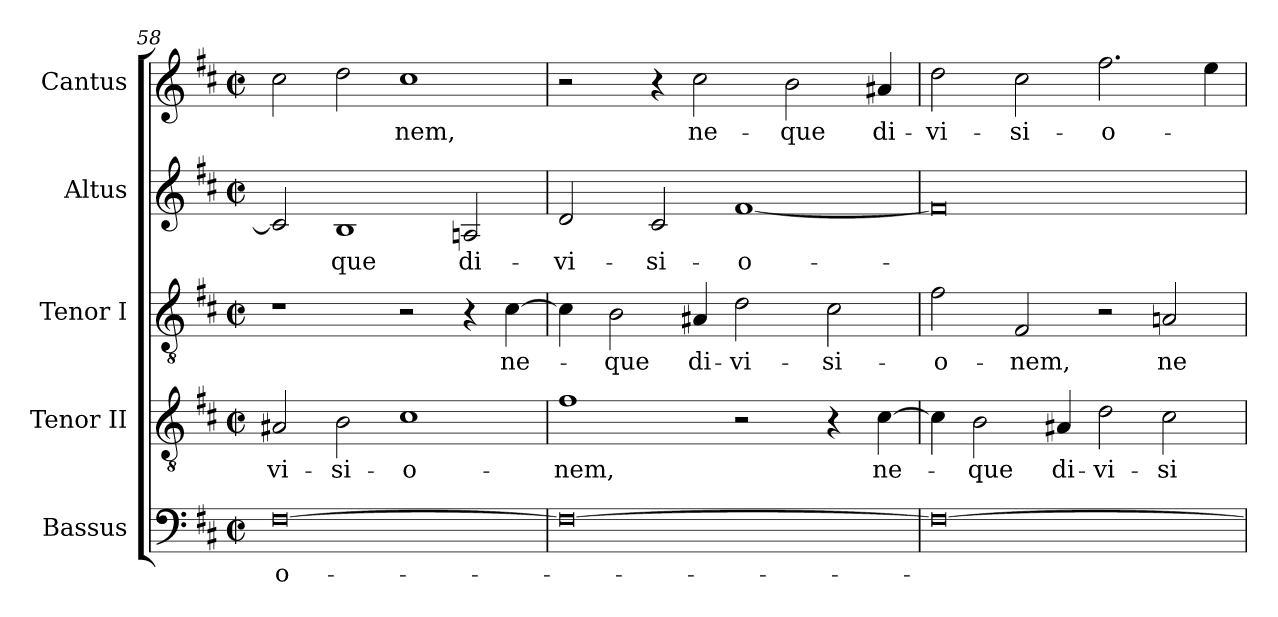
**kern	**text	**kern	**text	**kern	**text	**kern	**text	**kern	**text
*part5	*part5	*part4	*part4	*part3	*part3	*part2	*part2	*part1	*part1
*staff5	*staff5	*staff4	*staff4	*staff3	*staff3	*staff2	*staff2	*staff1	*staff1
*I"Bassus	*	*I"Tenor II	*	*I"Tenor I	*	*I"Altus	*	*I"Cantus	*
*clefF4	*	*clefGv2	*	*clefGv2	*	*clefG2	*	*clefG2	*
*k[f#c#]	*	*k[f#c#]	*	*k[f#c#]	*	*k[f#c#]	*	*k[f#c#]	*
*D:	*	*D:	*	*D:	*	*D:	*	*D:	*
*M2/2	*	*M2/2	*	*M2/2	*	*M2/2	*	*M2/2	*
*met(c|)	*	*met(c|)	*	*met(c|)	*	*met(c|)	*	*met(c|)	*
=58	=58	=58	=58	=58	=58	=58	=58	=58	=58
!	!LO:LY:b:rj	!	!LO:LY:b:cj	!	!	!	!	!	!
[>0F#	-o-	2A#X/	-vi-	1r	.	2c#/]	.	2cc#\	.
!	!	!	!LO:LY:b:cj	!	!	!	!LO:LY:b:cj	!	!
.	.	2B\	-si-	.	.	1B	-que	2dd\	.
!	!	!	!LO:LY:b:rj	!	!	!	!	!	!LO:LY:b:cj
.	.	1c#	-o-	2r	.	.	.	1cc#	-nem,
!	!	!	!	!	!	!	!LO:LY:b:cj	!	!
.	.	.	.	4r	.	2An/	di-	.	.
!	!	!	!	!	!LO:LY:b	!	!	!	!
.	.	.	.	[<4c#\	ne-	.	.	.	.
!!LO:PB:g=z
=59	=59	=59	=59	=59	=59	=59	=59	=59	=59
!	!	!	!LO:LY:b:cj	!	!	!	!LO:LY:b:cj	!	!
*	*	*	*	*^	*	*	*	*	*
0F#_>	.	1f#	-nem,	4c#\]	32ryy	.	2d/	-vi-	2r	.
.	.	.	.	.	1ryy	.	.	.	.	.
!	!	!	!	!	!	!LO:LY:b:cj	!	!	!	!
.	.	.	.	2B\	.	-que	.	.	.	.
!	!	!	!	!	!	!	!	!LO:LY:b:cj	!	!
.	.	.	.	.	.	.	2c#/	-si-	4r	.
!	!	!	!	!	!	!LO:LY:b:cj	!	!	!	!LO:LY:b:cj
.	.	.	.	4A#X/	.	di-	.	.	2cc#\	ne-
!	!	!	!	!	!	!LO:LY:b:cj	!	!LO:LY:b:rj	!	!
.	.	2r	.	2d\	.	-vi-	[<1f#	-o-	.	.
.	.	.	.	.	2ryy	.	.	.	.	.
!	!	!	!	!	!	!	!	!	!	!LO:LY:b:cj
.	.	.	.	.	.	.	.	.	2b\	-que
!	!	!	!	!	!	!LO:LY:b:cj	!	!	!	!
.	.	4r	.	2c#\	.	-si-	.	.	.	.
.	.	.	.	.	4...ryy	.	.	.	.	.
!	!	!	!LO:LY:b:cj	!	!	!	!	!	!	!LO:LY:b:cj
.	.	[>4c#\	ne-	.	.	.	.	.	4a#X/	di-
=60	=60	=60	=60	=60	=60	=60	=60	=60	=60	=60
!	!	!	!	!	!	!LO:LY:b:cj	!	!	!	!LO:LY:b:cj
*	*	*	*	*v	*v	*	*	*	*	*
0F#_>	.	4c#\]	.	2f#\	-o-	0f#]	.	2dd\	-vi-
!	!	!	!LO:LY:b:cj	!	!	!	!	!	!
.	.	2B\	-que	.	.	.	.	.	.
!	!	!	!	!	!LO:LY:b:cj	!	!	!	!LO:LY:b:cj
.	.	.	.	2F#/	-nem,	.	.	2cc#\	-si-
!	!	!	!LO:LY:b:cj	!	!	!	!	!	!
.	.	4A#X/	di-	.	.	.	.	.	.
!	!	!	!LO:LY:b:cj	!	!	!	!	!	!LO:LY:b:cj
.	.	2d\	-vi-	2r	.	.	.	2.ff#\	-o-
!	!	!	!LO:LY:b:cj	!	!LO:LY:b:cj	!	!	!	!
.	.	2c#\	-si-	2An/	ne-	.	.	.	.
.	.	.	.	.	.	.	.	4ee\	.
=	=	=	=	=	=	=	=	=	=
*-	*-	*-	*-	*-	*-	*-	*-	*-	*-
